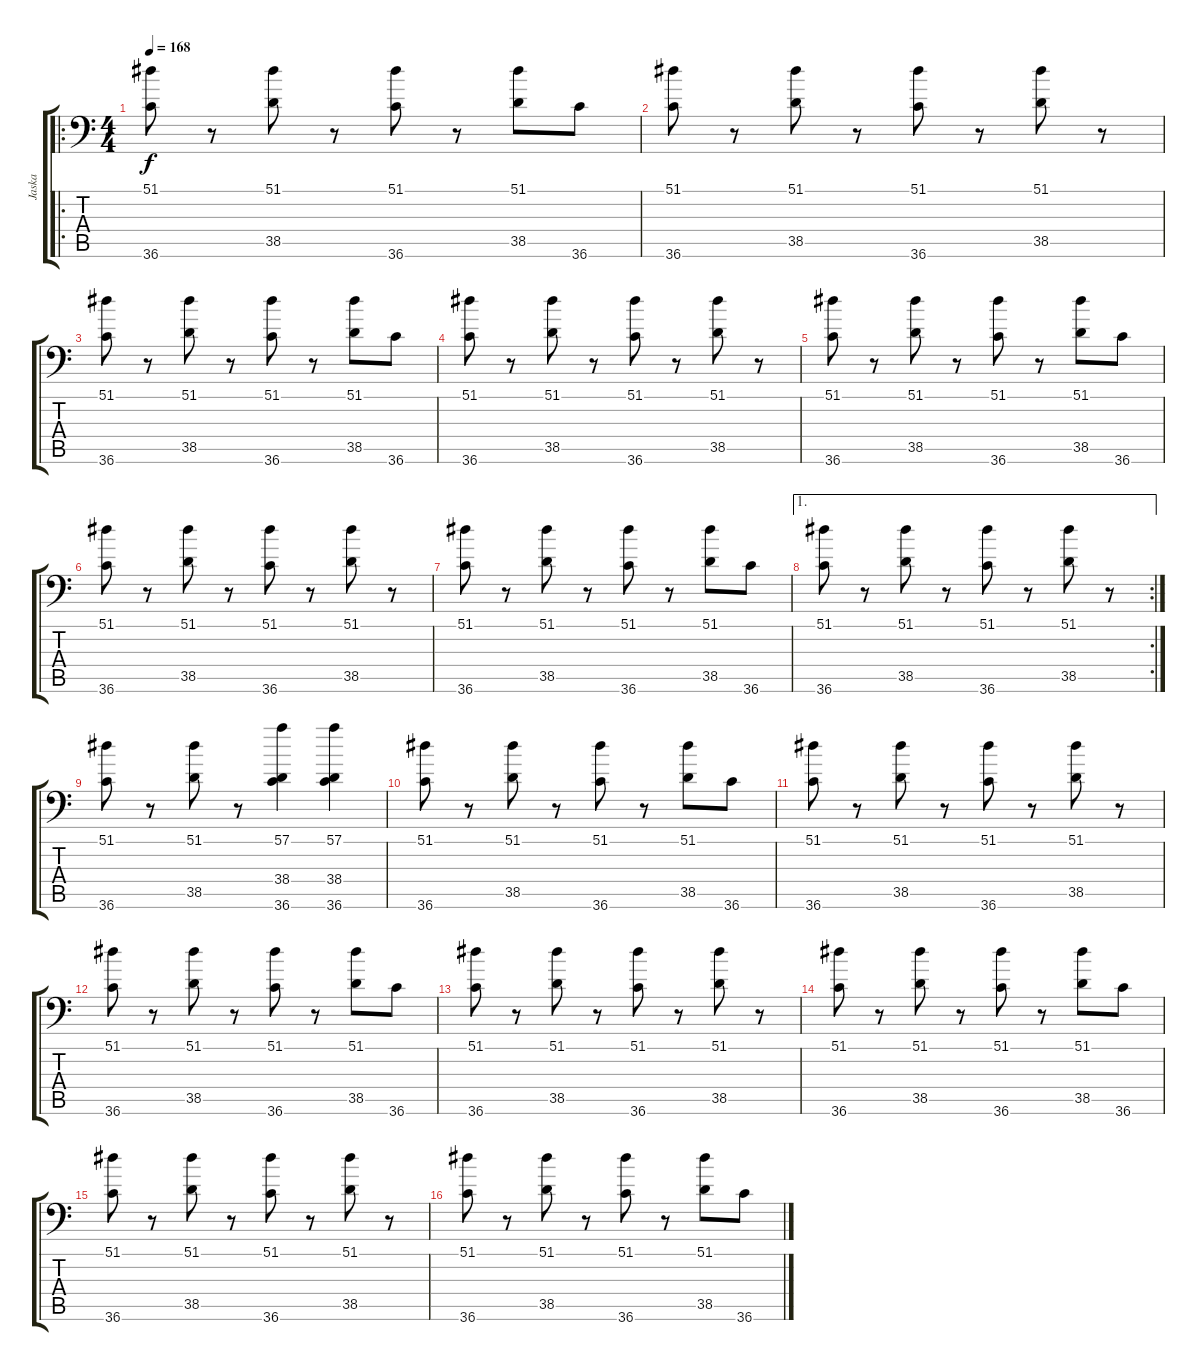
\track ("Jaska" "Jaska") {instrument acousticgrandpiano}
\staff {score tabs}
\tuning (C-1 C-1 C-1 C-1 C-1 C-1) {hide}
\ro
\ts (4 4)
\tempo 168
\clef f4
\ks c
(51.1 36.6).8{dy f} r.8 (51.1 38.5).8 r.8 (51.1 36.6).8 r.8 (51.1 38.5).8 36.6.8 |
(51.1 36.6).8 r.8 (51.1 38.5).8 r.8 (51.1 36.6).8 r.8 (51.1 38.5).8 r.8 |
(51.1 36.6).8 r.8 (51.1 38.5).8 r.8 (51.1 36.6).8 r.8 (51.1 38.5).8 36.6.8 |
(51.1 36.6).8 r.8 (51.1 38.5).8 r.8 (51.1 36.6).8 r.8 (51.1 38.5).8 r.8 |
(51.1 36.6).8 r.8 (51.1 38.5).8 r.8 (51.1 36.6).8 r.8 (51.1 38.5).8 36.6.8 |
(51.1 36.6).8 r.8 (51.1 38.5).8 r.8 (51.1 36.6).8 r.8 (51.1 38.5).8 r.8 |
(51.1 36.6).8 r.8 (51.1 38.5).8 r.8 (51.1 36.6).8 r.8 (51.1 38.5).8 36.6.8 |
\ae 1
\rc 2
(51.1 36.6).8 r.8 (51.1 38.5).8 r.8 (51.1 36.6).8 r.8 (51.1 38.5).8 r.8 |
(51.1 36.6).8 r.8 (51.1 38.5).8 r.8 (57.1 38.4 36.6).4 (57.1 38.4 36.6).4 |
(51.1 36.6).8 r.8 (51.1 38.5).8 r.8 (51.1 36.6).8 r.8 (51.1 38.5).8 36.6.8 |
(51.1 36.6).8 r.8 (51.1 38.5).8 r.8 (51.1 36.6).8 r.8 (51.1 38.5).8 r.8 |
(51.1 36.6).8 r.8 (51.1 38.5).8 r.8 (51.1 36.6).8 r.8 (51.1 38.5).8 36.6.8 |
(51.1 36.6).8 r.8 (51.1 38.5).8 r.8 (51.1 36.6).8 r.8 (51.1 38.5).8 r.8 |
(51.1 36.6).8 r.8 (51.1 38.5).8 r.8 (51.1 36.6).8 r.8 (51.1 38.5).8 36.6.8 |
(51.1 36.6).8 r.8 (51.1 38.5).8 r.8 (51.1 36.6).8 r.8 (51.1 38.5).8 r.8 |
(51.1 36.6).8 r.8 (51.1 38.5).8 r.8 (51.1 36.6).8 r.8 (51.1 38.5).8 36.6.8
